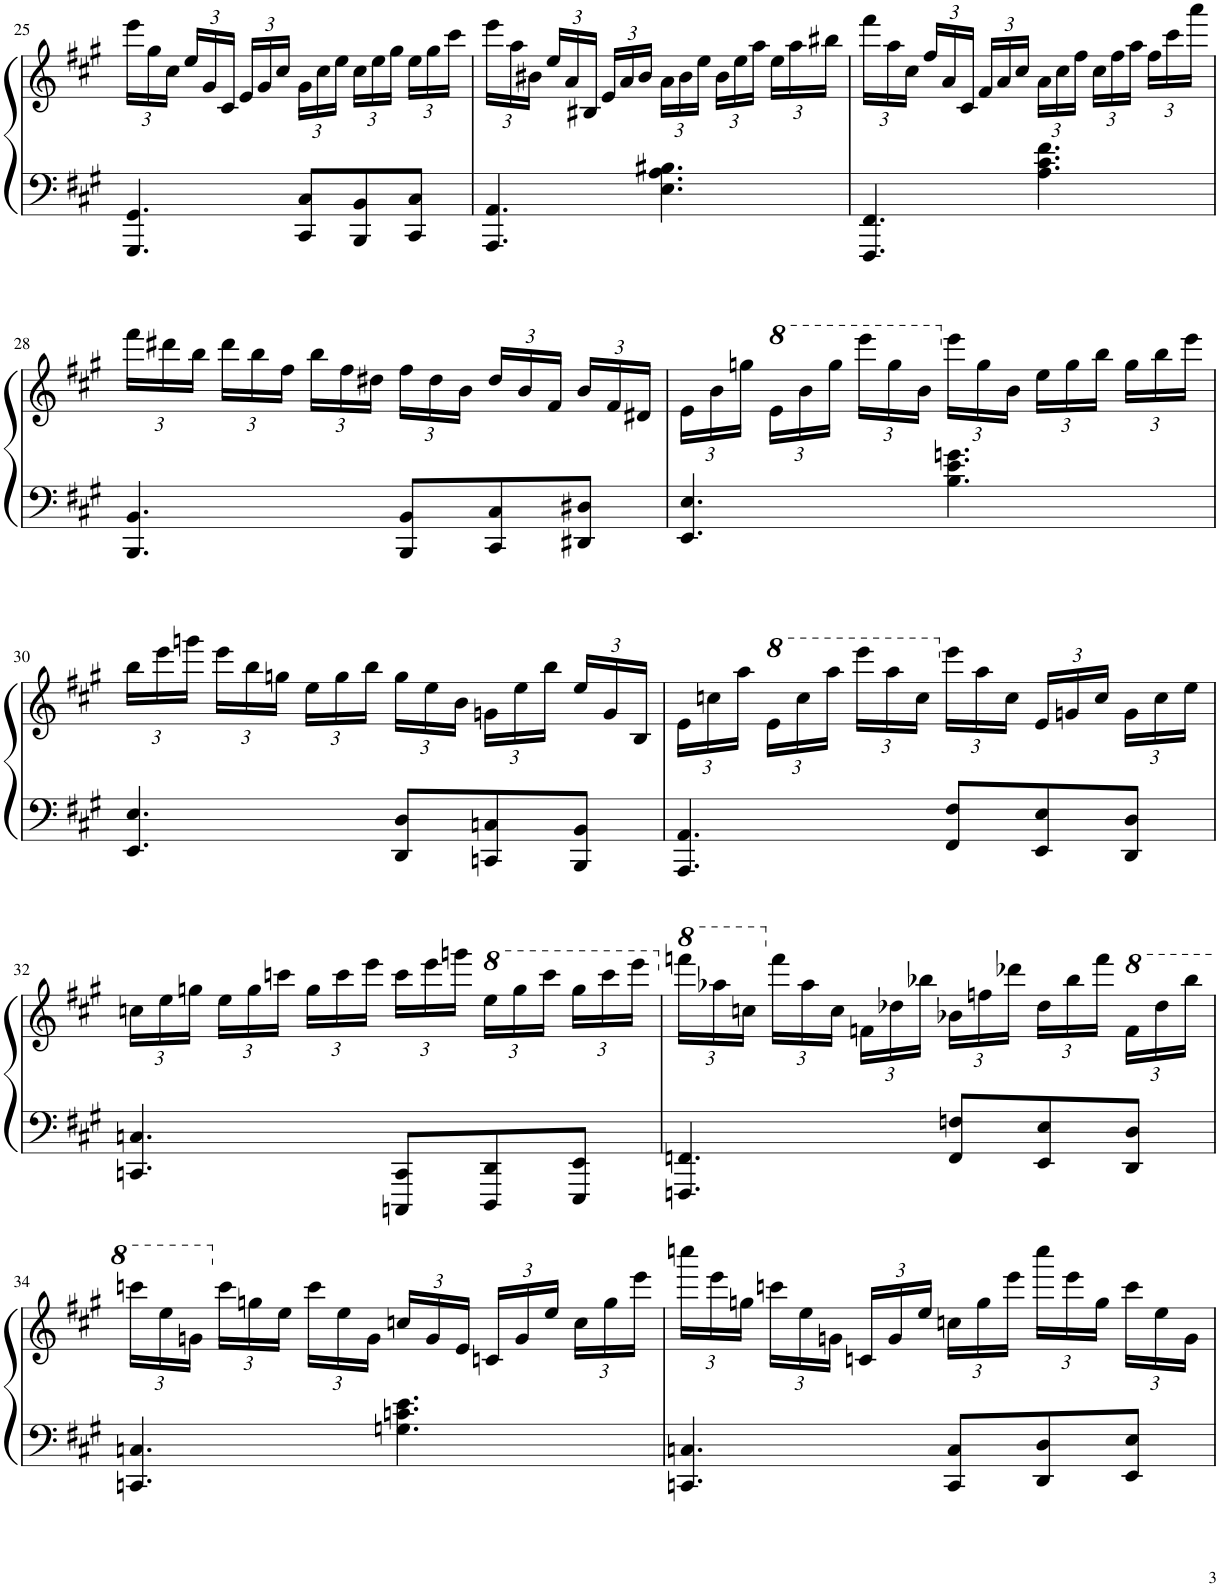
**kern	**kern
*part2	*part1
*staff2	*staff1
*I"Piano	*I"Piano
*I'Pno	*I'Pno
!!LO:PB:g=z
*clefF4	*clefG2
*k[f#c#g#]	*k[f#c#g#]
*M6/8	*M6/8
*	*Xbrackettup
=25	=25
4.GGG#/ 4.GG#/	24eee\LL
.	24gg#\
.	24cc#\JJ
.	24ee/LL
.	24g#/
.	24c#/JJ
.	24e/LL
.	24g#/
.	24cc#/JJ
8CC#/ 8C#/L	24g#\LL
.	24cc#\
.	24ee\JJ
8BBB/ 8BB/	24cc#\LL
.	24ee\
.	24gg#\JJ
8CC#/ 8C#/J	24ee\LL
.	24gg#\
.	24ccc#\JJ
=26	=26
4.AAA/ 4.AA/	24eee\LL
.	24aa\
.	24b#X\JJ
.	24ee/LL
.	24a/
.	24B#X/JJ
.	24e/LL
.	24a/
.	24b#/JJ
4.E\ 4.A\ 4.B#X\	24a\LL
.	24b#\
.	24ee\JJ
.	24b#\LL
.	24ee\
.	24aa\JJ
.	24ee\LL
.	24aa\
.	24bb#X\JJ
=27	=27
4.FFF#/ 4.FF#/	24fff#\LL
.	24aa\
.	24cc#\JJ
.	24ff#/LL
.	24a/
.	24c#/JJ
.	24f#/LL
.	24a/
.	24cc#/JJ
4.A\ 4.c#\ 4.f#\	24a\LL
.	24cc#\
.	24ff#\JJ
.	24cc#\LL
.	24ff#\
.	24aa\JJ
.	24ff#\LL
.	24ccc#\
.	24aaa\JJ
!!LO:LB:g=z
=28	=28
4.BBB/ 4.BB/	24fff#\LL
.	24ddd#X\
.	24bb\JJ
.	24ddd#\LL
.	24bb\
.	24ff#\JJ
.	24bb\LL
.	24ff#\
.	24dd#X\JJ
8BBB/ 8BB/L	24ff#\LL
.	24dd#\
.	24b\JJ
8CC#/ 8C#/	24dd#/LL
.	24b/
.	24f#/JJ
8DD#X/ 8D#X/J	24b/LL
.	24f#/
.	24d#X/JJ
=29	=29
4.EE/ 4.E/	24e\LL
.	24b\
.	24ggn\JJ
*	*8va
.	24ee\LL
.	24bb\
.	24ggg\JJ
.	24eeee\LL
.	24ggg\
.	24bb\JJ
*	*X8va
4.B\ 4.e\ 4.gn\	24eee\LL
.	24gg\
.	24b\JJ
.	24ee\LL
.	24gg\
.	24bb\JJ
.	24gg\LL
.	24bb\
.	24eee\JJ
!!LO:LB:g=z
=30	=30
4.EE/ 4.E/	24bb\LL
.	24eee\
.	24gggn\JJ
.	24eee\LL
.	24bb\
.	24ggn\JJ
.	24ee\LL
.	24gg\
.	24bb\JJ
8DD/ 8D/L	24gg\LL
.	24ee\
.	24b\JJ
8CCn/ 8Cn/	24gn\LL
.	24ee\
.	24bb\JJ
8BBB/ 8BB/J	24ee/LL
.	24g/
.	24B/JJ
=31	=31
4.AAA/ 4.AA/	24e\LL
.	24ccn\
.	24aa\JJ
*	*8va
.	24ee\LL
.	24ccc\
.	24aaa\JJ
.	24eeee\LL
.	24aaa\
.	24ccc\JJ
*	*X8va
8FF#/ 8F#/L	24eee\LL
.	24aa\
.	24cc\JJ
8EE/ 8E/	24e/LL
.	24gn/
.	24cc/JJ
8DD/ 8D/J	24g\LL
.	24cc\
.	24ee\JJ
!!LO:LB:g=z
=32	=32
4.CCn/ 4.Cn/	24ccn\LL
.	24ee\
.	24ggn\JJ
.	24ee\LL
.	24gg\
.	24cccn\JJ
.	24gg\LL
.	24ccc\
.	24eee\JJ
8CCCn/ 8CC/L	24ccc\LL
.	24eee\
.	24gggn\JJ
*	*8va
8DDD/ 8DD/	24eee\LL
.	24ggg\
.	24cccc\JJ
8EEE/ 8EE/J	24ggg\LL
.	24cccc\
.	24eeee\JJ
=33	=33
*	*X8va
*	*8va
4.FFFn/ 4.FFn/	24ffffn\LL
.	24aaa-X\
.	24cccn\JJ
*	*X8va
.	24fff\LL
.	24aa-\
.	24cc\JJ
.	24fn\LL
.	24dd-X\
.	24bb-X\JJ
8FF/ 8Fn/L	24b-X\LL
.	24ffn\
.	24ddd-X\JJ
8EE/ 8E/	24dd-\LL
.	24bb-\
.	24fff\JJ
*	*8va
8DD/ 8D/J	24ff\LL
.	24ddd-\
.	24bbb-\JJ
!!LO:LB:g=z
=34	=34
4.CCn/ 4.Cn/	24ccccn\LL
.	24eee\
.	24ggn\JJ
*	*X8va
.	24ccc\LL
.	24ggn\
.	24ee\JJ
.	24ccc\LL
.	24ee\
.	24g\JJ
4.Gn\ 4.cn\ 4.e\	24ccn/LL
.	24g/
.	24e/JJ
.	24cn/LL
.	24g/
.	24ee/JJ
.	24cc\LL
.	24gg\
.	24eee\JJ
=35	=35
4.CCn/ 4.Cn/	24ccccn\LL
.	24eee\
.	24ggn\JJ
.	24cccn\LL
.	24ee\
.	24gn\JJ
.	24cn/LL
.	24g/
.	24ee/JJ
8CC/ 8C/L	24ccn\LL
.	24gg\
.	24eee\JJ
8DD/ 8D/	24cccc\LL
.	24eee\
.	24gg\JJ
8EE/ 8E/J	24ccc\LL
.	24ee\
.	24g\JJ
=	=
*-	*-
